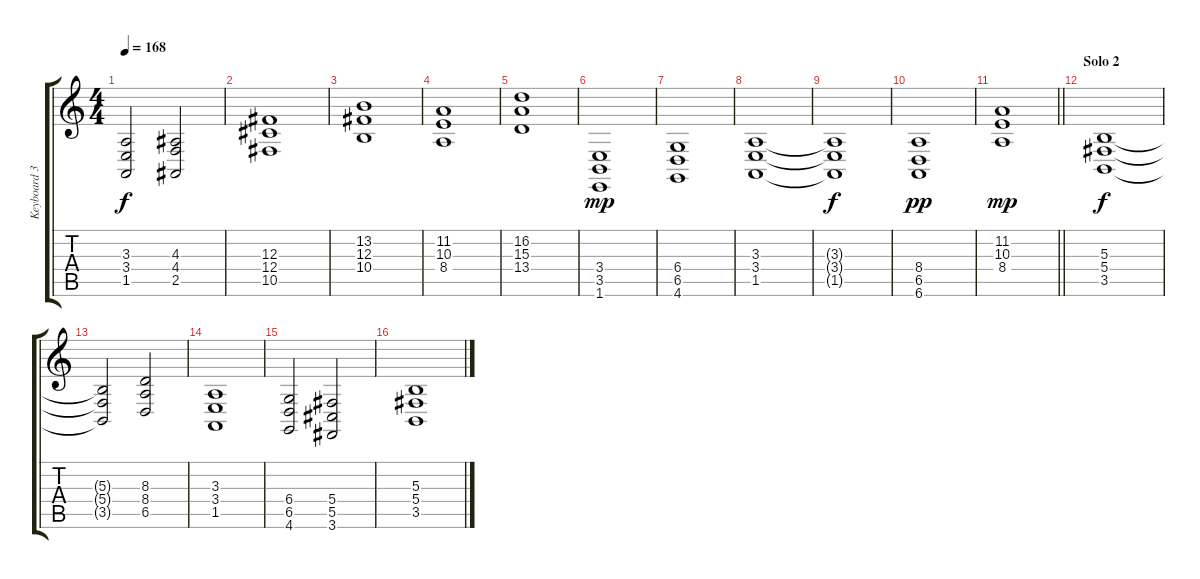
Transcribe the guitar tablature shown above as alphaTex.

\track ("Keyboard 3" "Keyboard 3") {instrument synthstrings1}
\staff {score tabs}
\tuning (Eb4 Bb3 Gb3 Db3 Ab2 Eb2) {hide}
\ts (4 4)
\tempo 168
\clef g2
\ks c
(3.3 3.4 1.5).2{dy f} (4.3 4.4 2.5).2 |
(12.3 12.4 10.5).1 |
(13.2 12.3 10.4).1 |
(11.2 10.3 8.4).1 |
(16.2 15.3 13.4).1 |
(3.4 3.5 1.6).1{dy mp} |
(6.4 6.5 4.6).1 |
(3.3 3.4 1.5).1 |
(3.3{t} 3.4{t} 1.5{t}).1{dy f} |
(8.4 6.5 6.6).1{dy pp} |
\barLineRight lightlight
(11.2 10.3 8.4).1{dy mp} |
\section ("" "Solo 2")
(5.3 5.4 3.5).1{dy f} |
(5.3{t} 5.4{t} 3.5{t}).2 (8.3 8.4 6.5).2 |
(3.3 3.4 1.5).1 |
(6.4 6.5 4.6).2 (5.4 5.5 3.6).2 |
(5.3 5.4 3.5).1
